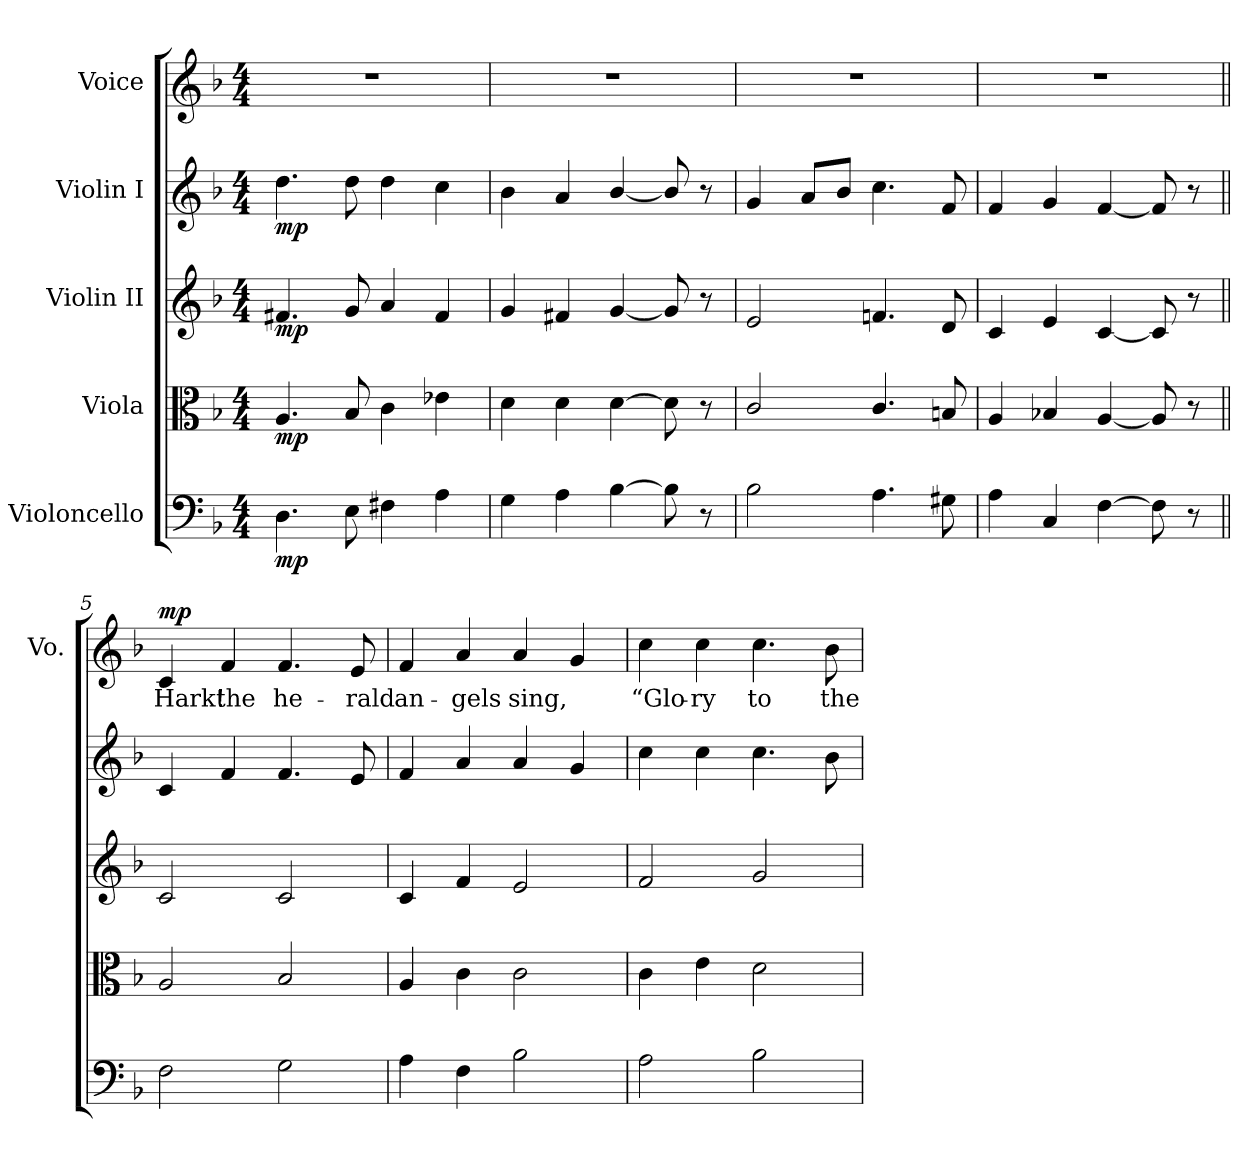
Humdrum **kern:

**kern	**dynam	**kern	**dynam	**kern	**dynam	**kern	**dynam	**kern	**text	**dynam
*part5	*part5	*part4	*part4	*part3	*part3	*part2	*part2	*part1	*part1	*part1
*staff5	*staff5	*staff4	*staff4	*staff3	*staff3	*staff2	*staff2	*staff1	*staff1	*staff1
*I"Violoncello	*	*I"Viola	*	*I"Violin II	*	*I"Violin I	*	*I"Voice	*	*
*	*	*	*	*	*	*	*	*I'Vo.	*	*
*clefF4	*	*clefC3	*	*clefG2	*	*clefG2	*	*clefG2	*	*
*k[b-]	*	*k[b-]	*	*k[b-]	*	*k[b-]	*	*k[b-]	*	*
*F:	*	*F:	*	*F:	*	*F:	*	*F:	*	*
*M4/4	*	*M4/4	*	*M4/4	*	*M4/4	*	*M4/4	*	*
*MM95	*	*MM95	*	*MM95	*	*MM95	*	*MM95	*	*
=1	=1	=1	=1	=1	=1	=1	=1	=1	=1	=1
!	!LO:DY:b	!	!LO:DY:b	!	!LO:DY:b	!	!LO:DY:b	!	!	!
4.D\	mp	4.A/	mp	4.f#X/	mp	4.dd\	mp	1r	.	.
8E\	.	8B-/	.	8g/	.	8dd\	.	.	.	.
4F#X\	.	4c\	.	4a/	.	4dd\	.	.	.	.
4A\	.	4e-X\	.	4f#/	.	4cc\	.	.	.	.
=2	=2	=2	=2	=2	=2	=2	=2	=2	=2	=2
4G\	.	4d\	.	4g/	.	4b-\	.	1r	.	.
4A\	.	4d\	.	4f#X/	.	4a/	.	.	.	.
[>4B-\	.	[>4d\	.	[<4g/	.	[<4b-/	.	.	.	.
8B-\]	.	8d\]	.	8g/]	.	8b-/]	.	.	.	.
8r	.	8r	.	8r	.	8r	.	.	.	.
=3	=3	=3	=3	=3	=3	=3	=3	=3	=3	=3
2B-\	.	2c/	.	2e/	.	4g/	.	1r	.	.
.	.	.	.	.	.	8a/L	.	.	.	.
.	.	.	.	.	.	8b-/J	.	.	.	.
4.A\	.	4.c/	.	4.fn/	.	4.cc\	.	.	.	.
8G#X\	.	8Bn/	.	8d/	.	8f/	.	.	.	.
=4	=4	=4	=4	=4	=4	=4	=4	=4	=4	=4
4A\	.	4A/	.	4c/	.	4f/	.	1r	.	.
4C/	.	4B-X/	.	4e/	.	4g/	.	.	.	.
[>4F\	.	[<4A/	.	[<4c/	.	[<4f/	.	.	.	.
8F\]	.	8A/]	.	8c/]	.	8f/]	.	.	.	.
8r	.	8r	.	8r	.	8r	.	.	.	.
!!LO:LB:g=z
=5||	=5||	=5||	=5||	=5||	=5||	=5||	=5||	=5||	=5||	=5||
!	!	!	!	!	!	!	!	!	!LO:LY:b	!LO:DY:b
2F\	.	2A/	.	2c/	.	4c/	.	4c/	Hark!	mp
!	!	!	!	!	!	!	!	!	!LO:LY:b	!
.	.	.	.	.	.	4f/	.	4f/	the	.
!	!	!	!	!	!	!	!	!	!LO:LY:b	!
2G\	.	2B-/	.	2c/	.	4.f/	.	4.f/	he-	.
!	!	!	!	!	!	!	!	!	!LO:LY:b	!
.	.	.	.	.	.	8e/	.	8e/	-rald	.
=6	=6	=6	=6	=6	=6	=6	=6	=6	=6	=6
!	!	!	!	!	!	!	!	!	!LO:LY:b	!
4A\	.	4A/	.	4c/	.	4f/	.	4f/	an-	.
!	!	!	!	!	!	!	!	!	!LO:LY:b	!
4F\	.	4c\	.	4f/	.	4a/	.	4a/	-gels	.
!	!	!	!	!	!	!	!	!	!LO:LY:b	!
2B-\	.	2c\	.	2e/	.	4a/	.	4a/	sing,	.
.	.	.	.	.	.	4g/	.	4g/	.	.
=7	=7	=7	=7	=7	=7	=7	=7	=7	=7	=7
!	!	!	!	!	!	!	!	!	!LO:LY:b	!
2A\	.	4c\	.	2f/	.	4cc\	.	4cc\	“Glo-	.
!	!	!	!	!	!	!	!	!	!LO:LY:b	!
.	.	4e\	.	.	.	4cc\	.	4cc\	-ry	.
!	!	!	!	!	!	!	!	!	!LO:LY:b	!
2B-\	.	2d\	.	2g/	.	4.cc\	.	4.cc\	to	.
!	!	!	!	!	!	!	!	!	!LO:LY:b	!
.	.	.	.	.	.	8b-\	.	8b-\	the	.
=	=	=	=	=	=	=	=	=	=	=
*-	*-	*-	*-	*-	*-	*-	*-	*-	*-	*-
